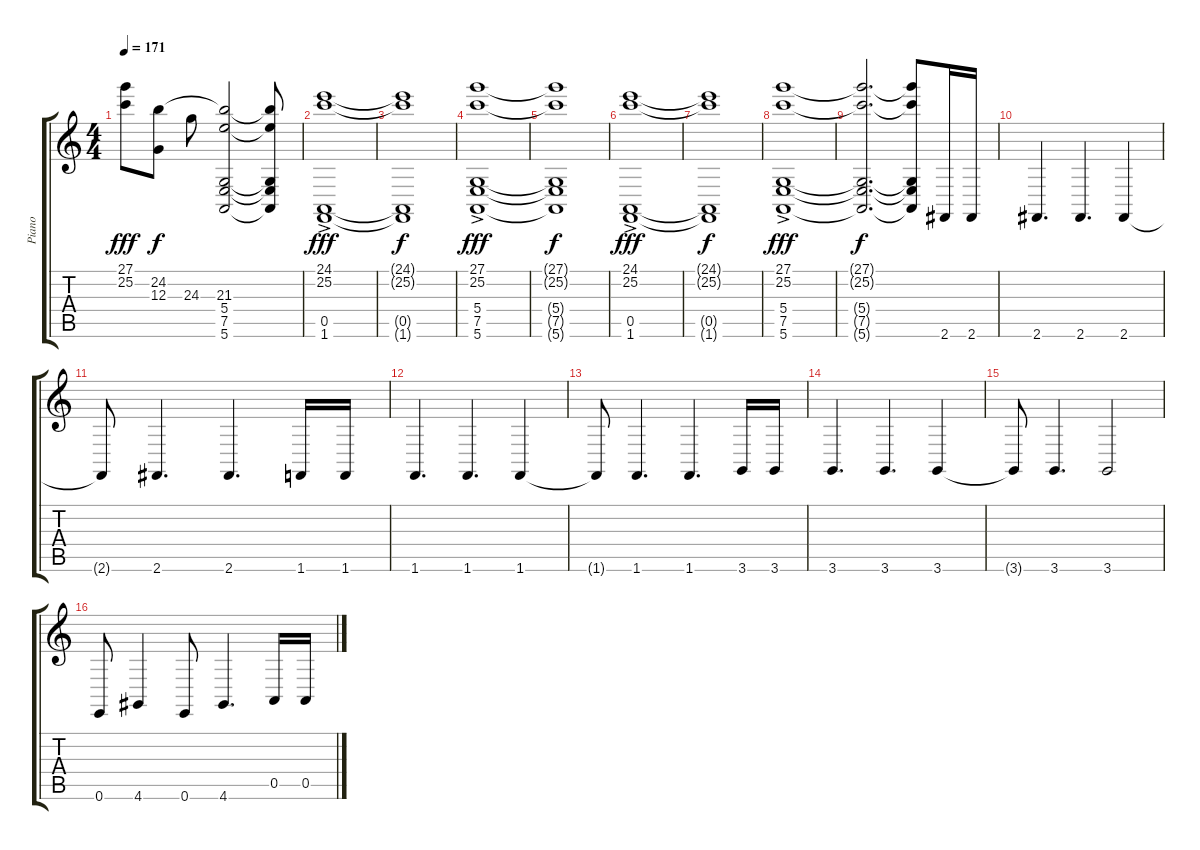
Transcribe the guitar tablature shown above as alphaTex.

\track ("Piano" "Piano") {instrument brightacousticpiano}
\staff {score tabs}
\tuning (E4 B3 G3 D3 A2 E2) {hide}
\ts (4 4)
\tempo 171
\clef g2
\ks c
(27.1{t} 25.2).8{dy fff} (24.2 12.3{t}).8{dy f} 24.3.8 (24.2{t} 21.3 5.4{t} 7.5{t} 5.6{t}).2 (24.2{t} 21.3{t} 5.4{t} 7.5{t} 5.6{t}).8 |
(24.1{ac} 25.2 0.5 1.6).1{dy fff} |
(24.1{t} 25.2{t} 0.5{t} 1.6{t}).1{dy f} |
(27.1{ac} 25.2 5.4 7.5 5.6).1{dy fff} |
(27.1{t} 25.2{t} 5.4{t} 7.5{t} 5.6{t}).1{dy f} |
(24.1{ac} 25.2 0.5 1.6).1{dy fff} |
(24.1{t} 25.2{t} 0.5{t} 1.6{t}).1{dy f} |
(27.1{ac} 25.2 5.4 7.5 5.6).1{dy fff} |
(27.1{t} 25.2{t} 5.4{t} 7.5{t} 5.6{t}).2{d dy f} (27.1{t} 25.2{t} 5.4{t} 7.5{t} 5.6{t}).8 2.6.16{volume 14 instrument timpani} 2.6.16 |
2.6.4{d} 2.6.4{d} 2.6.4 |
2.6{t}.8 2.6.4{d} 2.6.4{d} 1.6.16 1.6.16 |
1.6.4{d} 1.6.4{d} 1.6.4 |
1.6{t}.8 1.6.4{d} 1.6.4{d} 3.6.16 3.6.16 |
3.6.4{d} 3.6.4{d} 3.6.4 |
3.6{t}.8 3.6.4{d} 3.6.2 |
0.6.8 4.6.4 0.6.8 4.6.4{d} 0.5.16 0.5.16
